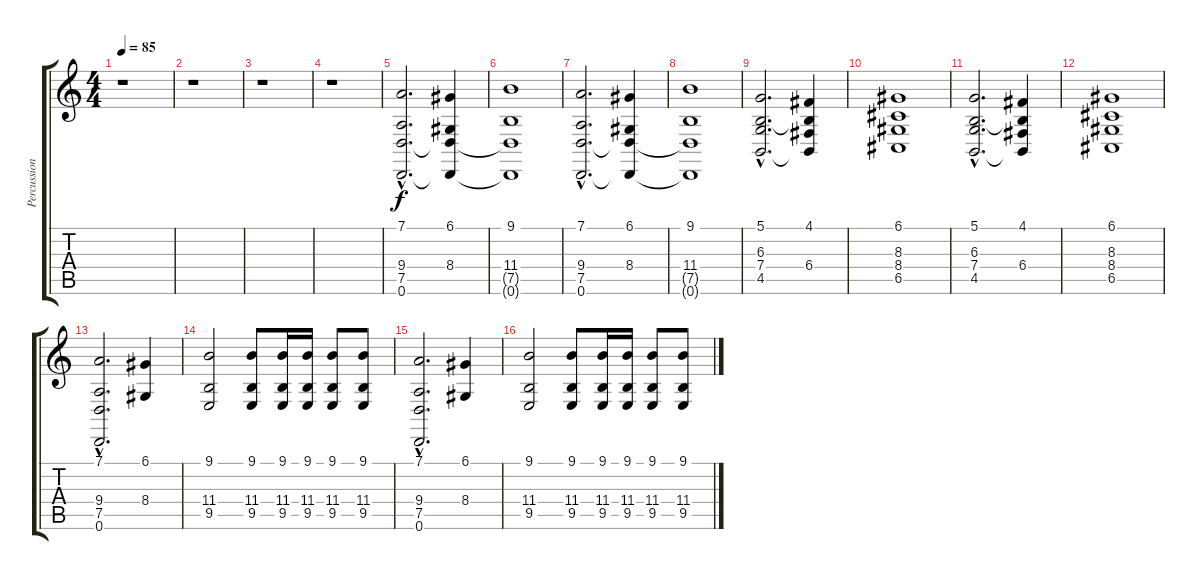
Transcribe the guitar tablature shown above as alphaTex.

\track ("Percussion" "Percussion") {instrument taikodrum}
\staff {score tabs}
\tuning (D4 A3 F3 C3 G2 D2) {hide}
\ts (4 4)
\tempo 85
\clef g2
\ks c
r.1{dy f} |
r.1 |
r.1 |
r.1 |
(7.1{hac} 9.4{hac} 7.5{hac} 0.6{hac}).2{d} (6.1 8.4 7.5{t} 0.6{t}).4 |
(9.1 11.4 7.5{t} 0.6{t}).1 |
(7.1{hac} 9.4{hac} 7.5{hac} 0.6{hac}).2{d} (6.1 8.4 7.5{t} 0.6{t}).4 |
(9.1 11.4 7.5{t} 0.6{t}).1 |
(5.1{hac} 6.3{hac} 7.4{hac} 4.5{hac}).2{d} (4.1 6.3{t} 6.4 4.5{t}).4 |
(6.1 8.3 8.4 6.5).1 |
(5.1{hac} 6.3{hac} 7.4{hac} 4.5{hac}).2{d} (4.1 6.3{t} 6.4 4.5{t}).4 |
(6.1 8.3 8.4 6.5).1 |
(7.1{hac} 9.4{hac} 7.5{hac} 0.6{hac}).2{d volume 15} (6.1 8.4).4 |
(9.1 11.4 9.5).2 (9.1 11.4 9.5).8 (9.1 11.4 9.5).16 (9.1 11.4 9.5).16 (9.1 11.4 9.5).8 (9.1 11.4 9.5).8 |
(7.1{hac} 9.4{hac} 7.5{hac} 0.6{hac}).2{d} (6.1 8.4).4 |
(9.1 11.4 9.5).2 (9.1 11.4 9.5).8 (9.1 11.4 9.5).16 (9.1 11.4 9.5).16 (9.1 11.4 9.5).8 (9.1 11.4 9.5).8
